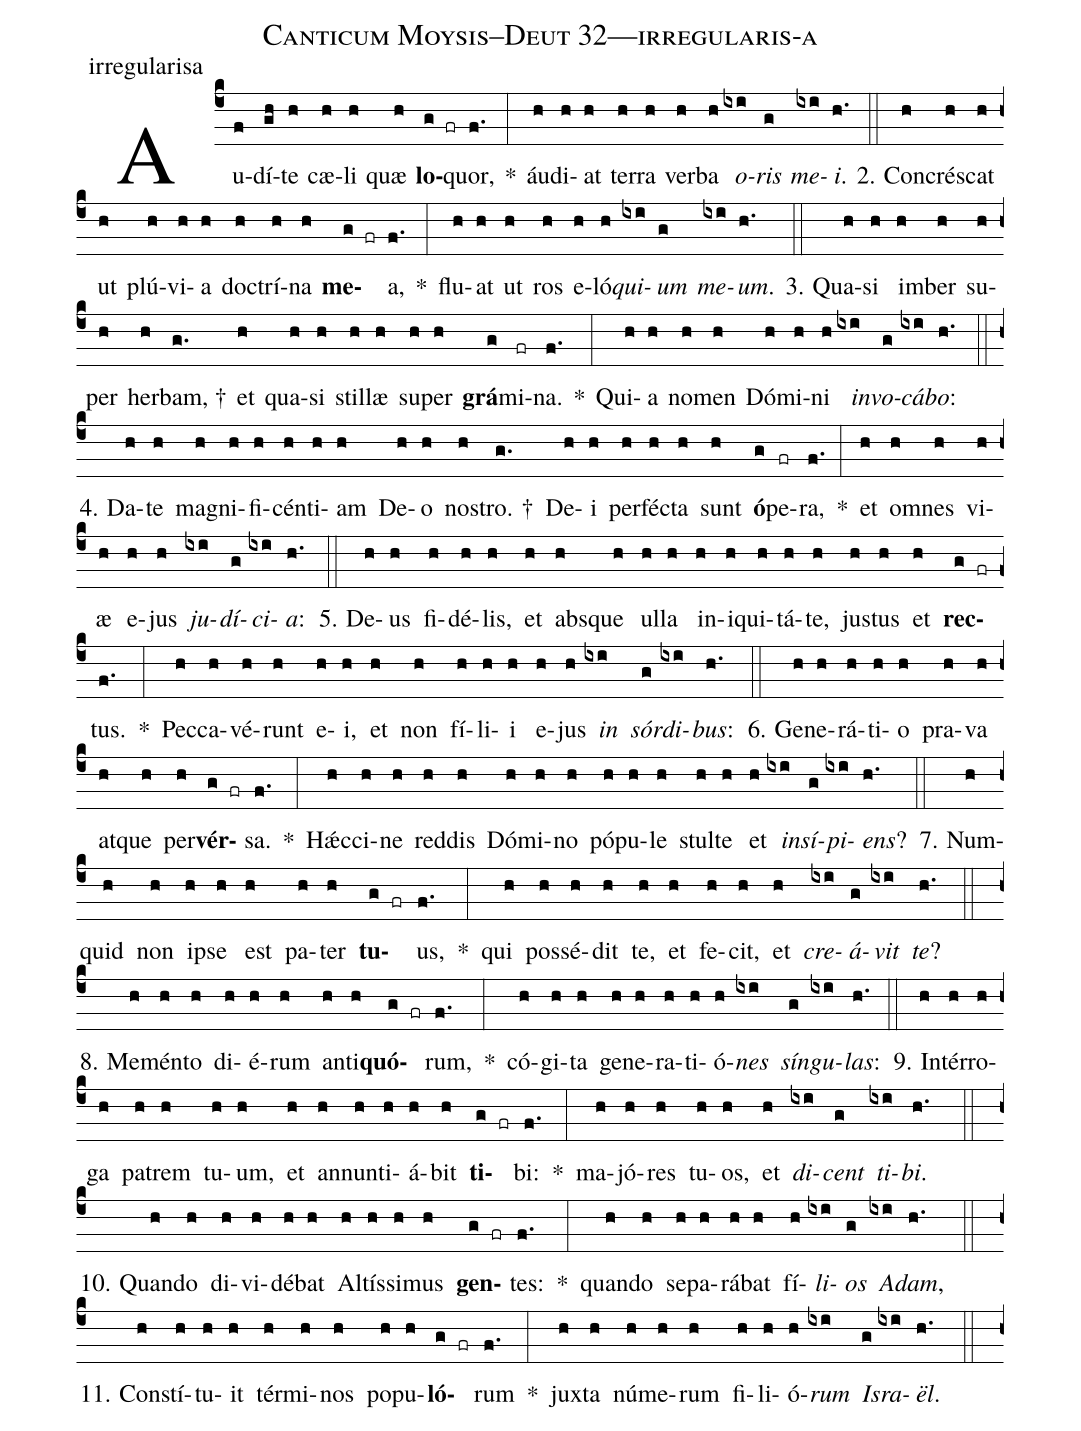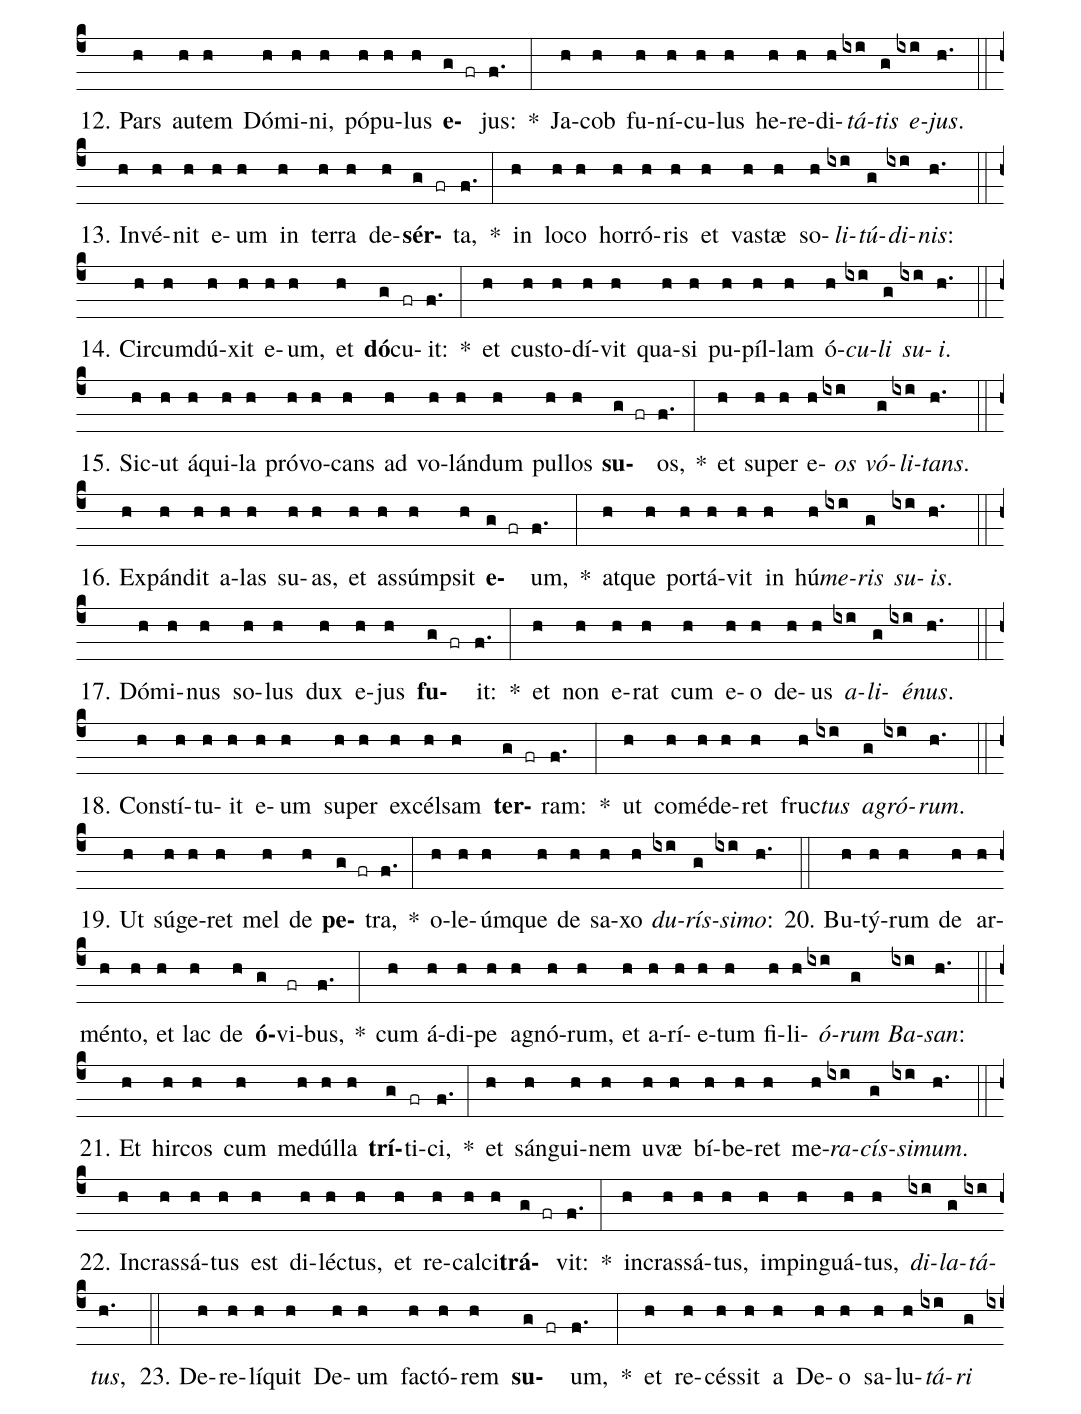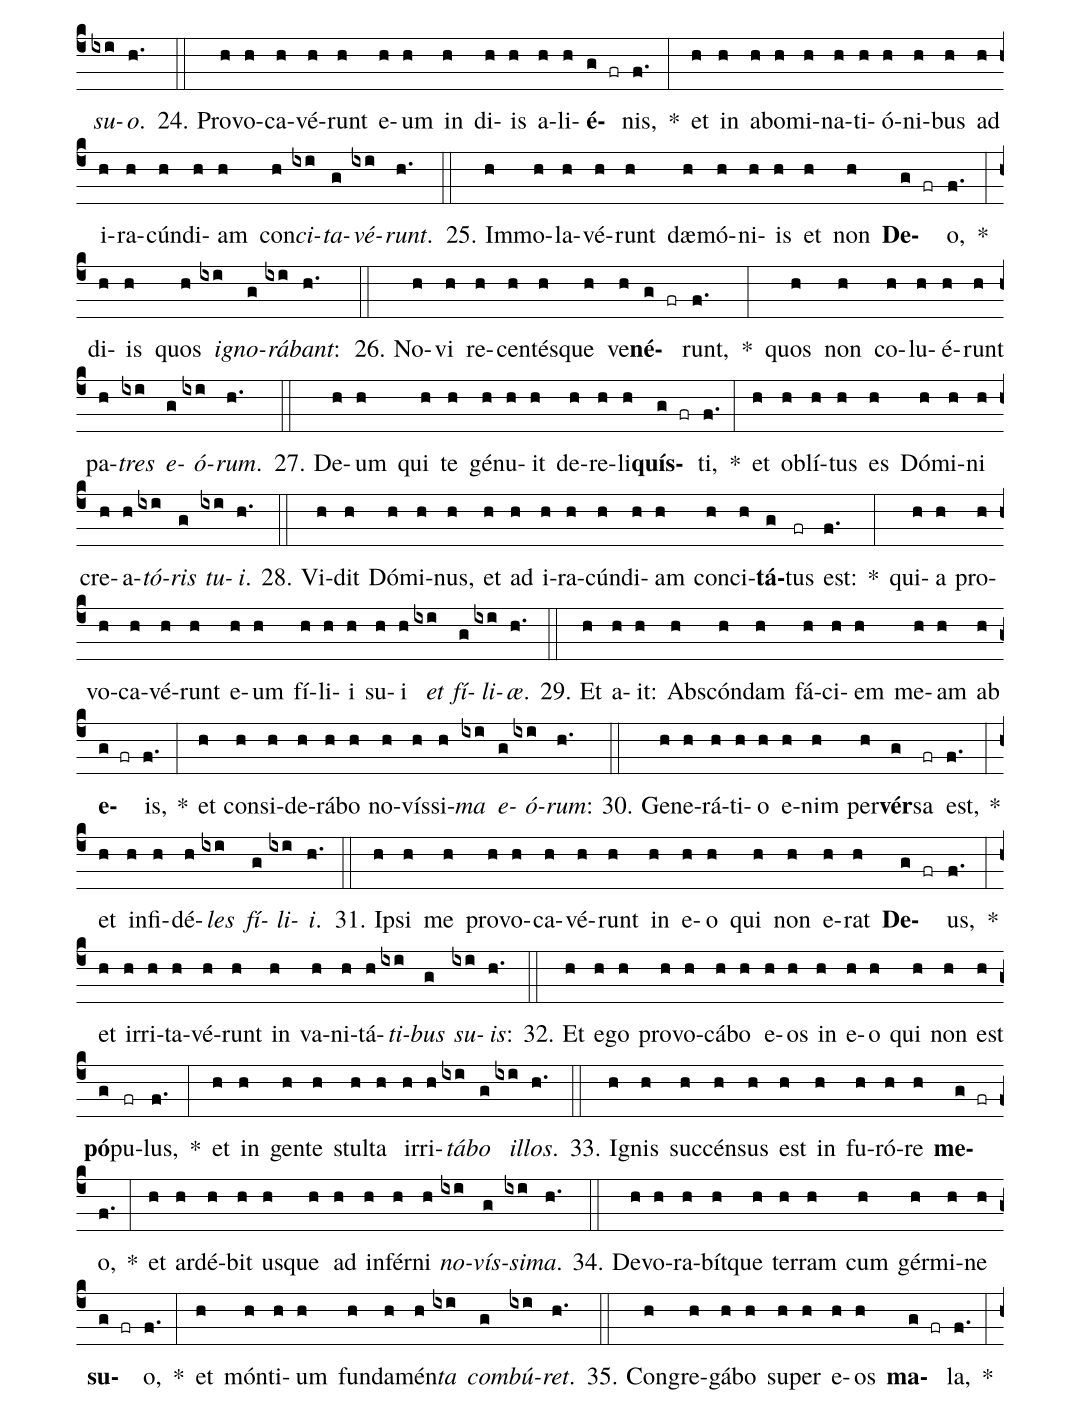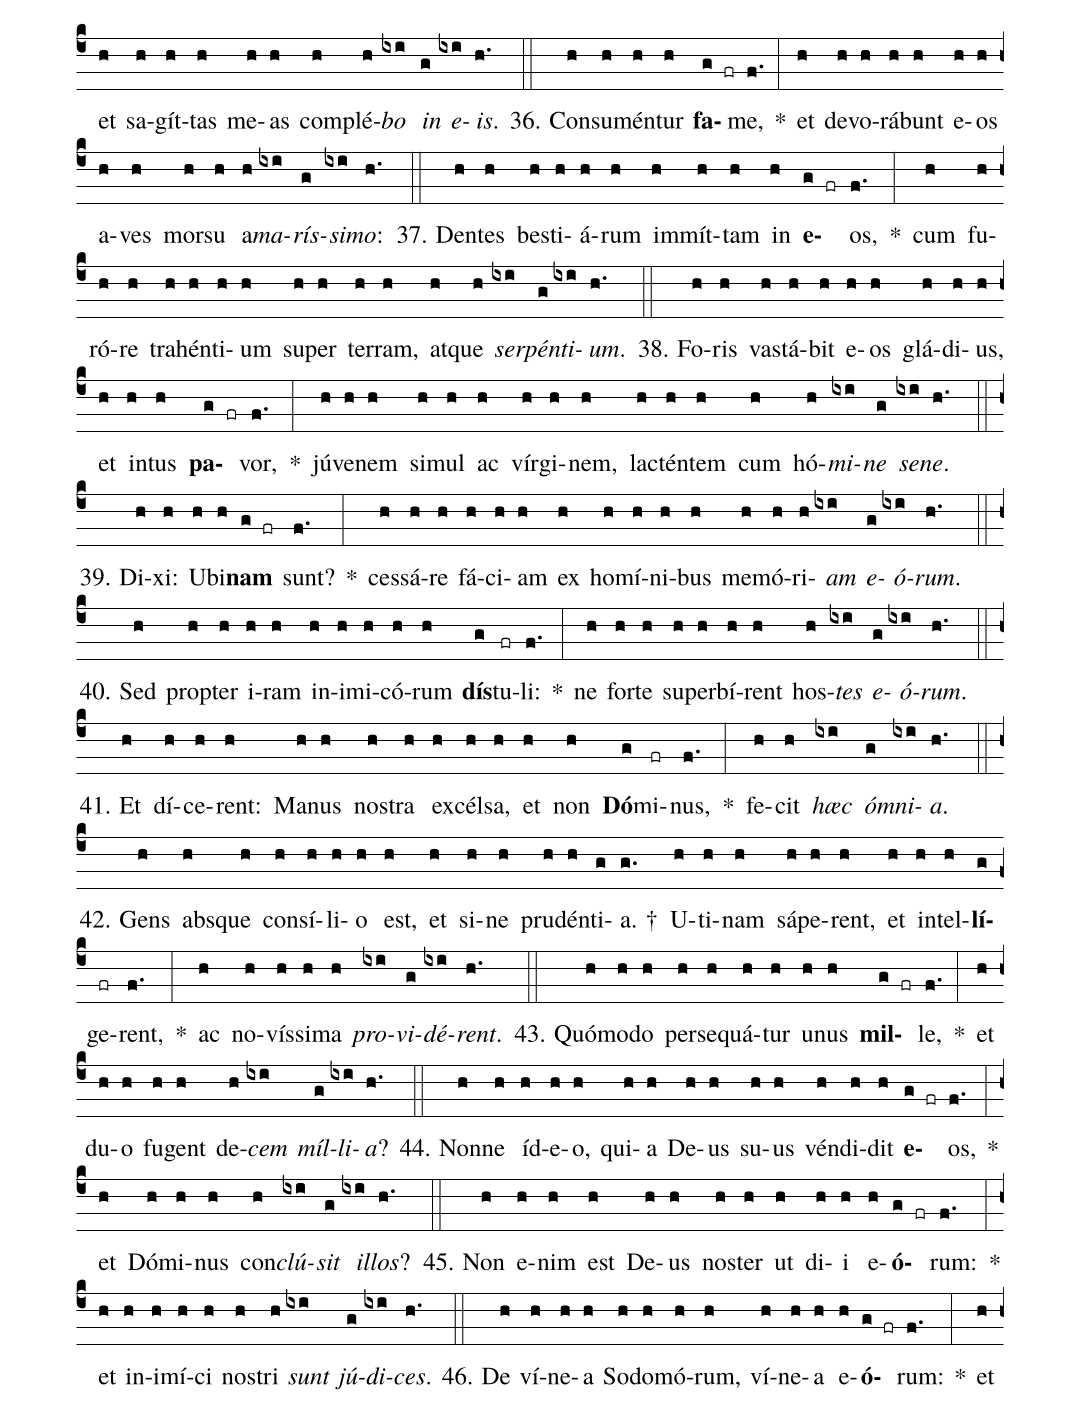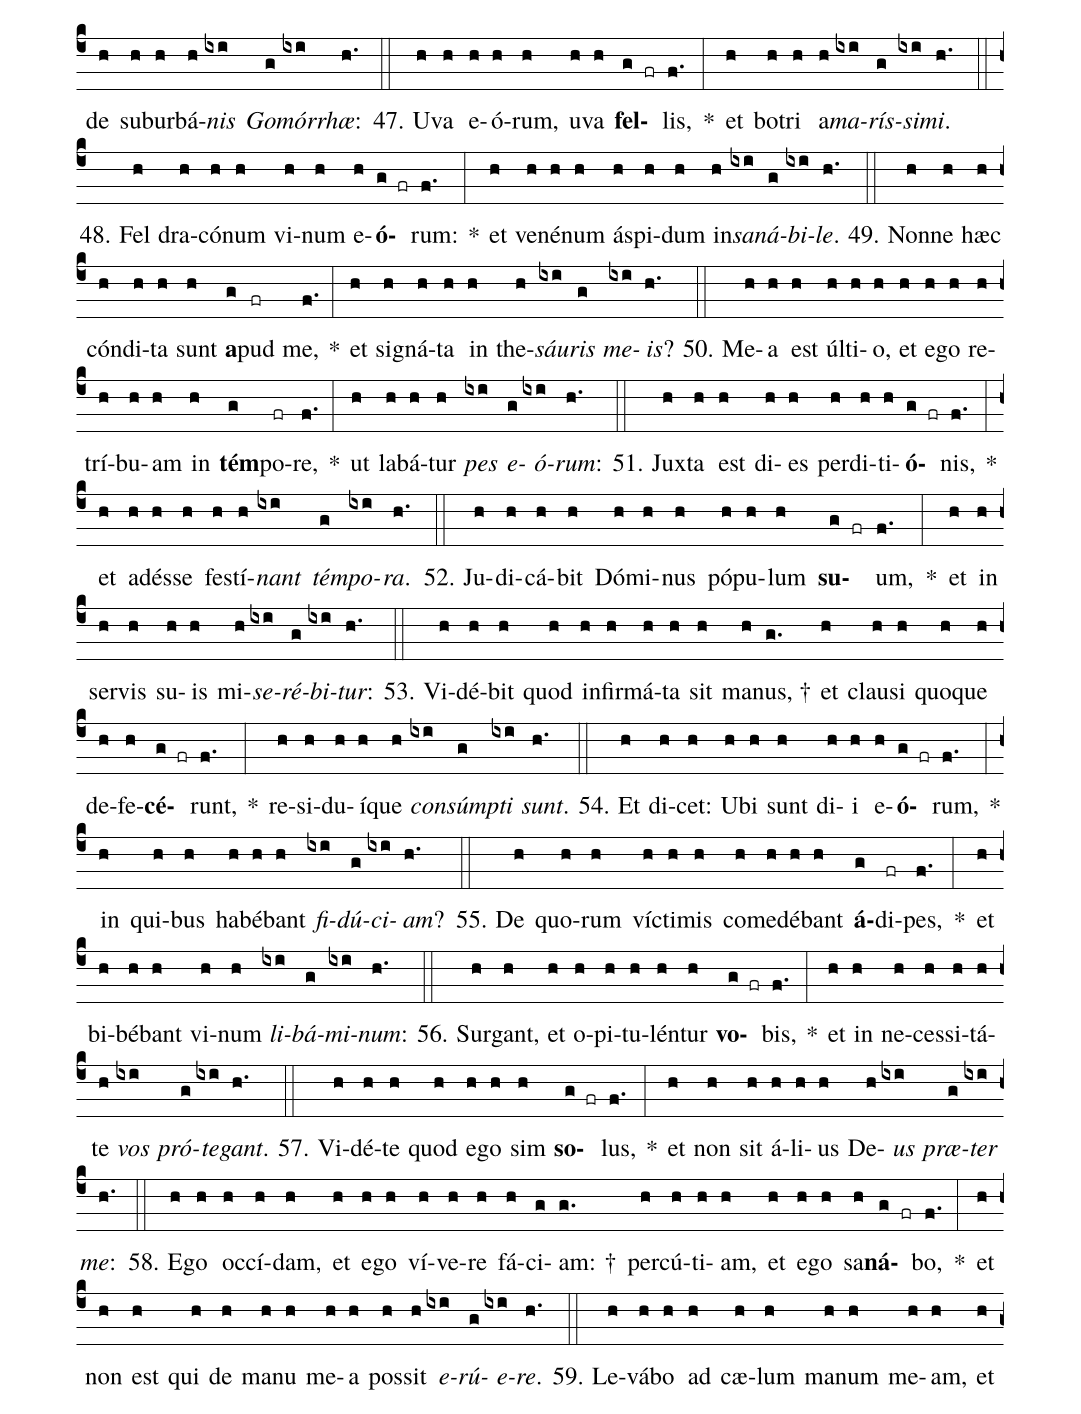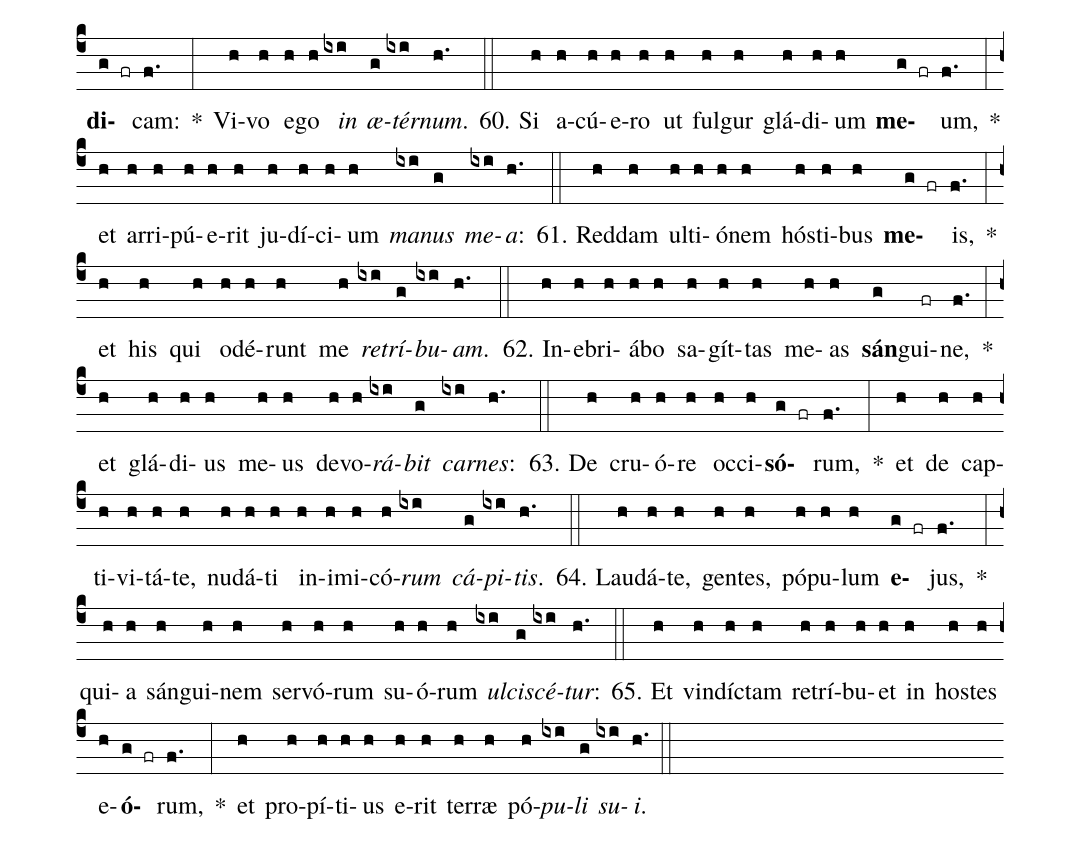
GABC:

name: Canticum Moysis--Deut 32---irregularis-a;
annotation: irregularisa;
%%
(c4)Au(f)dí(gh)te(h) cæ(h)li(h) quæ(h) <b>lo</b>(g fr)quor,(f.) *(:) áu(h)di(h)at(h) ter(h)ra(h) ver(h)ba(h) <i>o</i>(ixi)<i>ris</i>(g) <i>me</i>(ixi)<i>i</i>.(h.) (::)
2. Con(h)crés(h)cat(h) ut(h) plú(h)vi(h)a(h) doc(h)trí(h)na(h) <b>me</b>(g fr)a,(f.) *(:) flu(h)at(h) ut(h) ros(h) e(h)ló(h)<i>qui</i>(ixi)<i>um</i>(g) <i>me</i>(ixi)<i>um</i>.(h.) (::)
3. Qua(h)si(h) im(h)ber(h) su(h)per(h) her(h)bam, †(g.) et(h) qua(h)si(h) stil(h)læ(h) su(h)per(h) <b>grá</b>(g)mi(fr)na.(f.) *(:) Qui(h)a(h) no(h)men(h) Dó(h)mi(h)ni(h) <i>in</i>(ixi)<i>vo</i>(g)<i>cá</i>(ixi)<i>bo</i>:(h.) (::)
4. Da(h)te(h) ma(h)gni(h)fi(h)cén(h)ti(h)am(h) De(h)o(h) nos(h)tro. †(g.) De(h)i(h) per(h)féc(h)ta(h) sunt(h) <b>ó</b>(g)pe(fr)ra,(f.) *(:) et(h) om(h)nes(h) vi(h)æ(h) e(h)jus(h) <i>ju</i>(ixi)<i>dí</i>(g)<i>ci</i>(ixi)<i>a</i>:(h.) (::)
5. De(h)us(h) fi(h)dé(h)lis,(h) et(h) abs(h)que(h) ul(h)la(h) in(h)i(h)qui(h)tá(h)te,(h) jus(h)tus(h) et(h) <b>rec</b>(g fr)tus.(f.) *(:) Pec(h)ca(h)vé(h)runt(h) e(h)i,(h) et(h) non(h) fí(h)li(h)i(h) e(h)jus(h) <i>in</i>(ixi) <i>sór</i>(g)<i>di</i>(ixi)<i>bus</i>:(h.) (::)
6. Ge(h)ne(h)rá(h)ti(h)o(h) pra(h)va(h) at(h)que(h) per(h)<b>vér</b>(g fr)sa.(f.) *(:) Hǽc(h)ci(h)ne(h) red(h)dis(h) Dó(h)mi(h)no(h) pó(h)pu(h)le(h) stul(h)te(h) et(h) <i>in</i>(ixi)<i>sí</i>(g)<i>pi</i>(ixi)<i>ens</i>?(h.) (::)
7. Num(h)quid(h) non(h) ip(h)se(h) est(h) pa(h)ter(h) <b>tu</b>(g fr)us,(f.) *(:) qui(h) pos(h)sé(h)dit(h) te,(h) et(h) fe(h)cit,(h) et(h) <i>cre</i>(ixi)<i>á</i>(g)<i>vit</i>(ixi) <i>te</i>?(h.) (::)
8. Me(h)mén(h)to(h) di(h)é(h)rum(h) an(h)ti(h)<b>quó</b>(g fr)rum,(f.) *(:) có(h)gi(h)ta(h) ge(h)ne(h)ra(h)ti(h)ó(h)<i>nes</i>(ixi) <i>sín</i>(g)<i>gu</i>(ixi)<i>las</i>:(h.) (::)
9. In(h)tér(h)ro(h)ga(h) pa(h)trem(h) tu(h)um,(h) et(h) an(h)nun(h)ti(h)á(h)bit(h) <b>ti</b>(g fr)bi:(f.) *(:) ma(h)jó(h)res(h) tu(h)os,(h) et(h) <i>di</i>(ixi)<i>cent</i>(g) <i>ti</i>(ixi)<i>bi</i>.(h.) (::)
10. Quan(h)do(h) di(h)vi(h)dé(h)bat(h) Al(h)tís(h)si(h)mus(h) <b>gen</b>(g fr)tes:(f.) *(:) quan(h)do(h) se(h)pa(h)rá(h)bat(h) fí(h)<i>li</i>(ixi)<i>os</i>(g) <i>A</i>(ixi)<i>dam</i>,(h.) (::)
11. Con(h)stí(h)tu(h)it(h) tér(h)mi(h)nos(h) po(h)pu(h)<b>ló</b>(g fr)rum(f.) *(:) jux(h)ta(h) nú(h)me(h)rum(h) fi(h)li(h)ó(h)<i>rum</i>(ixi) <i>Is</i>(g)<i>ra</i>(ixi)<i>ël</i>.(h.) (::)
12. Pars(h) au(h)tem(h) Dó(h)mi(h)ni,(h) pó(h)pu(h)lus(h) <b>e</b>(g fr)jus:(f.) *(:) Ja(h)cob(h) fu(h)ní(h)cu(h)lus(h) he(h)re(h)di(h)<i>tá</i>(ixi)<i>tis</i>(g) <i>e</i>(ixi)<i>jus</i>.(h.) (::)
13. In(h)vé(h)nit(h) e(h)um(h) in(h) ter(h)ra(h) de(h)<b>sér</b>(g fr)ta,(f.) *(:) in(h) lo(h)co(h) hor(h)ró(h)ris(h) et(h) vas(h)tæ(h) so(h)<i>li</i>(ixi)<i>tú</i>(g)<i>di</i>(ixi)<i>nis</i>:(h.) (::)
14. Cir(h)cum(h)dú(h)xit(h) e(h)um,(h) et(h) <b>dó</b>(g)cu(fr)it:(f.) *(:) et(h) cus(h)to(h)dí(h)vit(h) qua(h)si(h) pu(h)píl(h)lam(h) ó(h)<i>cu</i>(ixi)<i>li</i>(g) <i>su</i>(ixi)<i>i</i>.(h.) (::)
15. Sic(h)ut(h) á(h)qui(h)la(h) pró(h)vo(h)cans(h) ad(h) vo(h)lán(h)dum(h) pul(h)los(h) <b>su</b>(g fr)os,(f.) *(:) et(h) su(h)per(h) e(h)<i>os</i>(ixi) <i>vó</i>(g)<i>li</i>(ixi)<i>tans</i>.(h.) (::)
16. Ex(h)pán(h)dit(h) a(h)las(h) su(h)as,(h) et(h) as(h)súmp(h)sit(h) <b>e</b>(g fr)um,(f.) *(:) at(h)que(h) por(h)tá(h)vit(h) in(h) hú(h)<i>me</i>(ixi)<i>ris</i>(g) <i>su</i>(ixi)<i>is</i>.(h.) (::)
17. Dó(h)mi(h)nus(h) so(h)lus(h) dux(h) e(h)jus(h) <b>fu</b>(g fr)it:(f.) *(:) et(h) non(h) e(h)rat(h) cum(h) e(h)o(h) de(h)us(h) <i>a</i>(ixi)<i>li</i>(g)<i>é</i>(ixi)<i>nus</i>.(h.) (::)
18. Con(h)stí(h)tu(h)it(h) e(h)um(h) su(h)per(h) ex(h)cél(h)sam(h) <b>ter</b>(g fr)ram:(f.) *(:) ut(h) com(h)é(h)de(h)ret(h) fruc(h)<i>tus</i>(ixi) <i>a</i>(g)<i>gró</i>(ixi)<i>rum</i>.(h.) (::)
19. Ut(h) sú(h)ge(h)ret(h) mel(h) de(h) <b>pe</b>(g fr)tra,(f.) *(:) o(h)le(h)úm(h)que(h) de(h) sa(h)xo(h) <i>du</i>(ixi)<i>rís</i>(g)<i>si</i>(ixi)<i>mo</i>:(h.) (::)
20. Bu(h)tý(h)rum(h) de(h) ar(h)mén(h)to,(h) et(h) lac(h) de(h) <b>ó</b>(g)vi(fr)bus,(f.) *(:) cum(h) á(h)di(h)pe(h) a(h)gnó(h)rum,(h) et(h) a(h)rí(h)e(h)tum(h) fi(h)li(h)<i>ó</i>(ixi)<i>rum</i>(g) <i>Ba</i>(ixi)<i>san</i>:(h.) (::)
21. Et(h) hir(h)cos(h) cum(h) me(h)dúl(h)la(h) <b>trí</b>(g)ti(fr)ci,(f.) *(:) et(h) sán(h)gui(h)nem(h) u(h)væ(h) bí(h)be(h)ret(h) me(h)<i>ra</i>(ixi)<i>cís</i>(g)<i>si</i>(ixi)<i>mum</i>.(h.) (::)
22. In(h)cras(h)sá(h)tus(h) est(h) di(h)léc(h)tus,(h) et(h) re(h)cal(h)ci(h)<b>trá</b>(g fr)vit:(f.) *(:) in(h)cras(h)sá(h)tus,(h) im(h)pin(h)guá(h)tus,(h) <i>di</i>(ixi)<i>la</i>(g)<i>tá</i>(ixi)<i>tus</i>,(h.) (::)
23. De(h)re(h)lí(h)quit(h) De(h)um(h) fac(h)tó(h)rem(h) <b>su</b>(g fr)um,(f.) *(:) et(h) re(h)cés(h)sit(h) a(h) De(h)o(h) sa(h)lu(h)<i>tá</i>(ixi)<i>ri</i>(g) <i>su</i>(ixi)<i>o</i>.(h.) (::)
24. Pro(h)vo(h)ca(h)vé(h)runt(h) e(h)um(h) in(h) di(h)is(h) a(h)li(h)<b>é</b>(g fr)nis,(f.) *(:) et(h) in(h) ab(h)o(h)mi(h)na(h)ti(h)ó(h)ni(h)bus(h) ad(h) i(h)ra(h)cún(h)di(h)am(h) con(h)<i>ci</i>(ixi)<i>ta</i>(g)<i>vé</i>(ixi)<i>runt</i>.(h.) (::)
25. Im(h)mo(h)la(h)vé(h)runt(h) dæ(h)mó(h)ni(h)is(h) et(h) non(h) <b>De</b>(g fr)o,(f.) *(:) di(h)is(h) quos(h) <i>i</i>(ixi)<i>gno</i>(g)<i>rá</i>(ixi)<i>bant</i>:(h.) (::)
26. No(h)vi(h) re(h)cen(h)tés(h)que(h) ve(h)<b>né</b>(g fr)runt,(f.) *(:) quos(h) non(h) co(h)lu(h)é(h)runt(h) pa(h)<i>tres</i>(ixi) <i>e</i>(g)<i>ó</i>(ixi)<i>rum</i>.(h.) (::)
27. De(h)um(h) qui(h) te(h) gé(h)nu(h)it(h) de(h)re(h)li(h)<b>quís</b>(g fr)ti,(f.) *(:) et(h) ob(h)lí(h)tus(h) es(h) Dó(h)mi(h)ni(h) cre(h)a(h)<i>tó</i>(ixi)<i>ris</i>(g) <i>tu</i>(ixi)<i>i</i>.(h.) (::)
28. Vi(h)dit(h) Dó(h)mi(h)nus,(h) et(h) ad(h) i(h)ra(h)cún(h)di(h)am(h) con(h)ci(h)<b>tá</b>(g)tus(fr) est:(f.) *(:) qui(h)a(h) pro(h)vo(h)ca(h)vé(h)runt(h) e(h)um(h) fí(h)li(h)i(h) su(h)i(h) <i>et</i>(ixi) <i>fí</i>(g)<i>li</i>(ixi)<i>æ</i>.(h.) (::)
29. Et(h) a(h)it:(h) Abs(h)cón(h)dam(h) fá(h)ci(h)em(h) me(h)am(h) ab(h) <b>e</b>(g fr)is,(f.) *(:) et(h) con(h)si(h)de(h)rá(h)bo(h) no(h)vís(h)si(h)<i>ma</i>(ixi) <i>e</i>(g)<i>ó</i>(ixi)<i>rum</i>:(h.) (::)
30. Ge(h)ne(h)rá(h)ti(h)o(h) e(h)nim(h) per(h)<b>vér</b>(g)sa(fr) est,(f.) *(:) et(h) in(h)fi(h)dé(h)<i>les</i>(ixi) <i>fí</i>(g)<i>li</i>(ixi)<i>i</i>.(h.) (::)
31. Ip(h)si(h) me(h) pro(h)vo(h)ca(h)vé(h)runt(h) in(h) e(h)o(h) qui(h) non(h) e(h)rat(h) <b>De</b>(g fr)us,(f.) *(:) et(h) ir(h)ri(h)ta(h)vé(h)runt(h) in(h) va(h)ni(h)tá(h)<i>ti</i>(ixi)<i>bus</i>(g) <i>su</i>(ixi)<i>is</i>:(h.) (::)
32. Et(h) e(h)go(h) pro(h)vo(h)cá(h)bo(h) e(h)os(h) in(h) e(h)o(h) qui(h) non(h) est(h) <b>pó</b>(g)pu(fr)lus,(f.) *(:) et(h) in(h) gen(h)te(h) stul(h)ta(h) ir(h)ri(h)<i>tá</i>(ixi)<i>bo</i>(g) <i>il</i>(ixi)<i>los</i>.(h.) (::)
33. I(h)gnis(h) suc(h)cén(h)sus(h) est(h) in(h) fu(h)ró(h)re(h) <b>me</b>(g fr)o,(f.) *(:) et(h) ar(h)dé(h)bit(h) us(h)que(h) ad(h) in(h)fér(h)ni(h) <i>no</i>(ixi)<i>vís</i>(g)<i>si</i>(ixi)<i>ma</i>.(h.) (::)
34. De(h)vo(h)ra(h)bít(h)que(h) ter(h)ram(h) cum(h) gér(h)mi(h)ne(h) <b>su</b>(g fr)o,(f.) *(:) et(h) món(h)ti(h)um(h) fun(h)da(h)mén(h)<i>ta</i>(ixi) <i>com</i>(g)<i>bú</i>(ixi)<i>ret</i>.(h.) (::)
35. Con(h)gre(h)gá(h)bo(h) su(h)per(h) e(h)os(h) <b>ma</b>(g fr)la,(f.) *(:) et(h) sa(h)gít(h)tas(h) me(h)as(h) com(h)plé(h)<i>bo</i>(ixi) <i>in</i>(g) <i>e</i>(ixi)<i>is</i>.(h.) (::)
36. Con(h)su(h)mén(h)tur(h) <b>fa</b>(g fr)me,(f.) *(:) et(h) de(h)vo(h)rá(h)bunt(h) e(h)os(h) a(h)ves(h) mor(h)su(h) a(h)<i>ma</i>(ixi)<i>rís</i>(g)<i>si</i>(ixi)<i>mo</i>:(h.) (::)
37. Den(h)tes(h) bes(h)ti(h)á(h)rum(h) im(h)mít(h)tam(h) in(h) <b>e</b>(g fr)os,(f.) *(:) cum(h) fu(h)ró(h)re(h) tra(h)hén(h)ti(h)um(h) su(h)per(h) ter(h)ram,(h) at(h)que(h) <i>ser</i>(ixi)<i>pén</i>(g)<i>ti</i>(ixi)<i>um</i>.(h.) (::)
38. Fo(h)ris(h) vas(h)tá(h)bit(h) e(h)os(h) glá(h)di(h)us,(h) et(h) in(h)tus(h) <b>pa</b>(g fr)vor,(f.) *(:) jú(h)ve(h)nem(h) si(h)mul(h) ac(h) vír(h)gi(h)nem,(h) lac(h)tén(h)tem(h) cum(h) hó(h)<i>mi</i>(ixi)<i>ne</i>(g) <i>se</i>(ixi)<i>ne</i>.(h.) (::)
39. Di(h)xi:(h) U(h)bi(h)<b>nam</b>(g fr) sunt?(f.) *(:) ces(h)sá(h)re(h) fá(h)ci(h)am(h) ex(h) ho(h)mí(h)ni(h)bus(h) me(h)mó(h)ri(h)<i>am</i>(ixi) <i>e</i>(g)<i>ó</i>(ixi)<i>rum</i>.(h.) (::)
40. Sed(h) prop(h)ter(h) i(h)ram(h) in(h)i(h)mi(h)có(h)rum(h) <b>dís</b>(g)tu(fr)li:(f.) *(:) ne(h) for(h)te(h) su(h)per(h)bí(h)rent(h) hos(h)<i>tes</i>(ixi) <i>e</i>(g)<i>ó</i>(ixi)<i>rum</i>.(h.) (::)
41. Et(h) dí(h)ce(h)rent:(h) Ma(h)nus(h) nos(h)tra(h) ex(h)cél(h)sa,(h) et(h) non(h) <b>Dó</b>(g)mi(fr)nus,(f.) *(:) fe(h)cit(h) <i>hæc</i>(ixi) <i>óm</i>(g)<i>ni</i>(ixi)<i>a</i>.(h.) (::)
42. Gens(h) abs(h)que(h) con(h)sí(h)li(h)o(h) est,(h) et(h) si(h)ne(h) pru(h)dén(h)ti(g)a. †(g.) U(h)ti(h)nam(h) sá(h)pe(h)rent,(h) et(h) in(h)tel(h)<b>lí</b>(g)ge(fr)rent,(f.) *(:) ac(h) no(h)vís(h)si(h)ma(h) <i>pro</i>(ixi)<i>vi</i>(g)<i>dé</i>(ixi)<i>rent</i>.(h.) (::)
43. Quó(h)mo(h)do(h) per(h)se(h)quá(h)tur(h) u(h)nus(h) <b>mil</b>(g fr)le,(f.) *(:) et(h) du(h)o(h) fu(h)gent(h) de(h)<i>cem</i>(ixi) <i>míl</i>(g)<i>li</i>(ixi)<i>a</i>?(h.) (::)
44. Non(h)ne(h) íd(h)e(h)o,(h) qui(h)a(h) De(h)us(h) su(h)us(h) vén(h)di(h)dit(h) <b>e</b>(g fr)os,(f.) *(:) et(h) Dó(h)mi(h)nus(h) con(h)<i>clú</i>(ixi)<i>sit</i>(g) <i>il</i>(ixi)<i>los</i>?(h.) (::)
45. Non(h) e(h)nim(h) est(h) De(h)us(h) nos(h)ter(h) ut(h) di(h)i(h) e(h)<b>ó</b>(g fr)rum:(f.) *(:) et(h) in(h)i(h)mí(h)ci(h) nos(h)tri(h) <i>sunt</i>(ixi) <i>jú</i>(g)<i>di</i>(ixi)<i>ces</i>.(h.) (::)
46. De(h) ví(h)ne(h)a(h) So(h)do(h)mó(h)rum,(h) ví(h)ne(h)a(h) e(h)<b>ó</b>(g fr)rum:(f.) *(:) et(h) de(h) sub(h)ur(h)bá(h)<i>nis</i>(ixi) <i>Go</i>(g)<i>mór</i>(ixi)<i>rhæ</i>:(h.) (::)
47. U(h)va(h) e(h)ó(h)rum,(h) u(h)va(h) <b>fel</b>(g fr)lis,(f.) *(:) et(h) bo(h)tri(h) a(h)<i>ma</i>(ixi)<i>rís</i>(g)<i>si</i>(ixi)<i>mi</i>.(h.) (::)
48. Fel(h) dra(h)có(h)num(h) vi(h)num(h) e(h)<b>ó</b>(g fr)rum:(f.) *(:) et(h) ve(h)né(h)num(h) ás(h)pi(h)dum(h) in(h)<i>sa</i>(ixi)<i>ná</i>(g)<i>bi</i>(ixi)<i>le</i>.(h.) (::)
49. Non(h)ne(h) hæc(h) cón(h)di(h)ta(h) sunt(h) <b>a</b>(g)pud(fr) me,(f.) *(:) et(h) si(h)gná(h)ta(h) in(h) the(h)<i>sáu</i>(ixi)<i>ris</i>(g) <i>me</i>(ixi)<i>is</i>?(h.) (::)
50. Me(h)a(h) est(h) úl(h)ti(h)o,(h) et(h) e(h)go(h) re(h)trí(h)bu(h)am(h) in(h) <b>tém</b>(g)po(fr)re,(f.) *(:) ut(h) la(h)bá(h)tur(h) <i>pes</i>(ixi) <i>e</i>(g)<i>ó</i>(ixi)<i>rum</i>:(h.) (::)
51. Jux(h)ta(h) est(h) di(h)es(h) per(h)di(h)ti(h)<b>ó</b>(g fr)nis,(f.) *(:) et(h) ad(h)és(h)se(h) fes(h)tí(h)<i>nant</i>(ixi) <i>tém</i>(g)<i>po</i>(ixi)<i>ra</i>.(h.) (::)
52. Ju(h)di(h)cá(h)bit(h) Dó(h)mi(h)nus(h) pó(h)pu(h)lum(h) <b>su</b>(g fr)um,(f.) *(:) et(h) in(h) ser(h)vis(h) su(h)is(h) mi(h)<i>se</i>(ixi)<i>ré</i>(g)<i>bi</i>(ixi)<i>tur</i>:(h.) (::)
53. Vi(h)dé(h)bit(h) quod(h) in(h)fir(h)má(h)ta(h) sit(h) ma(h)nus, †(g.) et(h) clau(h)si(h) quo(h)que(h) de(h)fe(h)<b>cé</b>(g fr)runt,(f.) *(:) re(h)si(h)du(h)í(h)que(h) <i>con</i>(ixi)<i>súmp</i>(g)<i>ti</i>(ixi) <i>sunt</i>.(h.) (::)
54. Et(h) di(h)cet:(h) U(h)bi(h) sunt(h) di(h)i(h) e(h)<b>ó</b>(g fr)rum,(f.) *(:) in(h) qui(h)bus(h) ha(h)bé(h)bant(h) <i>fi</i>(ixi)<i>dú</i>(g)<i>ci</i>(ixi)<i>am</i>?(h.) (::)
55. De(h) quo(h)rum(h) víc(h)ti(h)mis(h) com(h)e(h)dé(h)bant(h) <b>á</b>(g)di(fr)pes,(f.) *(:) et(h) bi(h)bé(h)bant(h) vi(h)num(h) <i>li</i>(ixi)<i>bá</i>(g)<i>mi</i>(ixi)<i>num</i>:(h.) (::)
56. Sur(h)gant,(h) et(h) o(h)pi(h)tu(h)lén(h)tur(h) <b>vo</b>(g fr)bis,(f.) *(:) et(h) in(h) ne(h)ces(h)si(h)tá(h)te(h) <i>vos</i>(ixi) <i>pró</i>(g)<i>te</i>(ixi)<i>gant</i>.(h.) (::)
57. Vi(h)dé(h)te(h) quod(h) e(h)go(h) sim(h) <b>so</b>(g fr)lus,(f.) *(:) et(h) non(h) sit(h) á(h)li(h)us(h) De(h)<i>us</i>(ixi) <i>præ</i>(g)<i>ter</i>(ixi) <i>me</i>:(h.) (::)
58. E(h)go(h) oc(h)cí(h)dam,(h) et(h) e(h)go(h) ví(h)ve(h)re(h) fá(h)ci(g)am: †(g.) per(h)cú(h)ti(h)am,(h) et(h) e(h)go(h) sa(h)<b>ná</b>(g fr)bo,(f.) *(:) et(h) non(h) est(h) qui(h) de(h) ma(h)nu(h) me(h)a(h) pos(h)sit(h) <i>e</i>(ixi)<i>rú</i>(g)<i>e</i>(ixi)<i>re</i>.(h.) (::)
59. Le(h)vá(h)bo(h) ad(h) cæ(h)lum(h) ma(h)num(h) me(h)am,(h) et(h) <b>di</b>(g fr)cam:(f.) *(:) Vi(h)vo(h) e(h)go(h) <i>in</i>(ixi) <i>æ</i>(g)<i>tér</i>(ixi)<i>num</i>.(h.) (::)
60. Si(h) a(h)cú(h)e(h)ro(h) ut(h) ful(h)gur(h) glá(h)di(h)um(h) <b>me</b>(g fr)um,(f.) *(:) et(h) ar(h)ri(h)pú(h)e(h)rit(h) ju(h)dí(h)ci(h)um(h) <i>ma</i>(ixi)<i>nus</i>(g) <i>me</i>(ixi)<i>a</i>:(h.) (::)
61. Red(h)dam(h) ul(h)ti(h)ó(h)nem(h) hós(h)ti(h)bus(h) <b>me</b>(g fr)is,(f.) *(:) et(h) his(h) qui(h) o(h)dé(h)runt(h) me(h) <i>re</i>(ixi)<i>trí</i>(g)<i>bu</i>(ixi)<i>am</i>.(h.) (::)
62. In(h)e(h)bri(h)á(h)bo(h) sa(h)gít(h)tas(h) me(h)as(h) <b>sán</b>(g)gui(fr)ne,(f.) *(:) et(h) glá(h)di(h)us(h) me(h)us(h) de(h)vo(h)<i>rá</i>(ixi)<i>bit</i>(g) <i>car</i>(ixi)<i>nes</i>:(h.) (::)
63. De(h) cru(h)ó(h)re(h) oc(h)ci(h)<b>só</b>(g fr)rum,(f.) *(:) et(h) de(h) cap(h)ti(h)vi(h)tá(h)te,(h) nu(h)dá(h)ti(h) in(h)i(h)mi(h)có(h)<i>rum</i>(ixi) <i>cá</i>(g)<i>pi</i>(ixi)<i>tis</i>.(h.) (::)
64. Lau(h)dá(h)te,(h) gen(h)tes,(h) pó(h)pu(h)lum(h) <b>e</b>(g fr)jus,(f.) *(:) qui(h)a(h) sán(h)gui(h)nem(h) ser(h)vó(h)rum(h) su(h)ó(h)rum(h) <i>ul</i>(ixi)<i>ci</i>(g)<i>scé</i>(ixi)<i>tur</i>:(h.) (::)
65. Et(h) vin(h)díc(h)tam(h) re(h)trí(h)bu(h)et(h) in(h) hos(h)tes(h) e(h)<b>ó</b>(g fr)rum,(f.) *(:) et(h) pro(h)pí(h)ti(h)us(h) e(h)rit(h) ter(h)ræ(h) pó(h)<i>pu</i>(ixi)<i>li</i>(g) <i>su</i>(ixi)<i>i</i>.(h.) (::)
